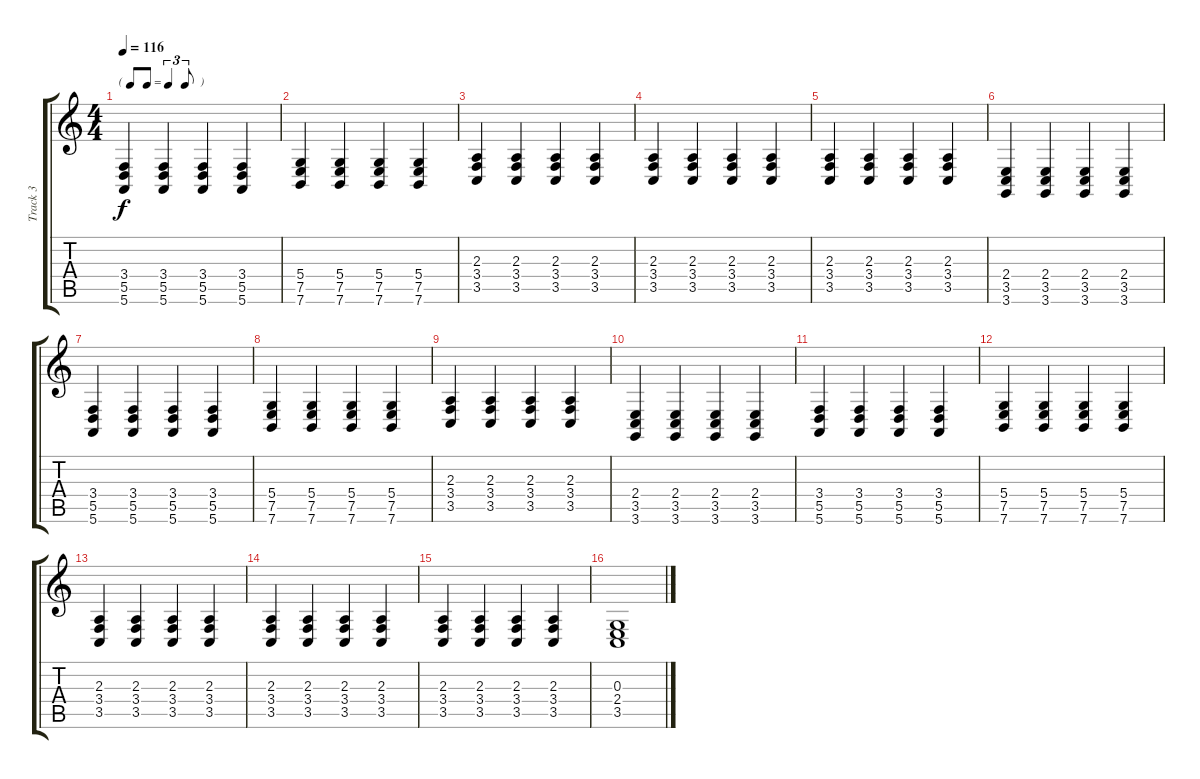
\track ("Track 3" "Track 3") {instrument electricgrandpiano}
\staff {score tabs}
\tuning (E4 B3 G3 D3 A2 E2) {hide}
\ts (4 4)
\tf triplet8th
\tempo 116
\clef g2
\ks c
(3.4 5.5 5.6).4{dy f} (3.4 5.5 5.6).4 (3.4 5.5 5.6).4 (3.4 5.5 5.6).4 |
(5.4 7.5 7.6).4 (5.4 7.5 7.6).4 (5.4 7.5 7.6).4 (5.4 7.5 7.6).4 |
(2.3 3.4 3.5).4 (2.3 3.4 3.5).4 (2.3 3.4 3.5).4 (2.3 3.4 3.5).4 |
(2.3 3.4 3.5).4 (2.3 3.4 3.5).4 (2.3 3.4 3.5).4 (2.3 3.4 3.5).4 |
(2.3 3.4 3.5).4 (2.3 3.4 3.5).4 (2.3 3.4 3.5).4 (2.3 3.4 3.5).4 |
(2.4 3.5 3.6).4 (2.4 3.5 3.6).4 (2.4 3.5 3.6).4 (2.4 3.5 3.6).4 |
(3.4 5.5 5.6).4 (3.4 5.5 5.6).4 (3.4 5.5 5.6).4 (3.4 5.5 5.6).4 |
(5.4 7.5 7.6).4 (5.4 7.5 7.6).4 (5.4 7.5 7.6).4 (5.4 7.5 7.6).4 |
(2.3 3.4 3.5).4 (2.3 3.4 3.5).4 (2.3 3.4 3.5).4 (2.3 3.4 3.5).4 |
(2.4 3.5 3.6).4 (2.4 3.5 3.6).4 (2.4 3.5 3.6).4 (2.4 3.5 3.6).4 |
(3.4 5.5 5.6).4 (3.4 5.5 5.6).4 (3.4 5.5 5.6).4 (3.4 5.5 5.6).4 |
(5.4 7.5 7.6).4 (5.4 7.5 7.6).4 (5.4 7.5 7.6).4 (5.4 7.5 7.6).4 |
(2.3 3.4 3.5).4 (2.3 3.4 3.5).4 (2.3 3.4 3.5).4 (2.3 3.4 3.5).4 |
(2.3 3.4 3.5).4 (2.3 3.4 3.5).4 (2.3 3.4 3.5).4 (2.3 3.4 3.5).4 |
(2.3 3.4 3.5).4 (2.3 3.4 3.5).4 (2.3 3.4 3.5).4 (2.3 3.4 3.5).4 |
(0.3 2.4 3.5).1
